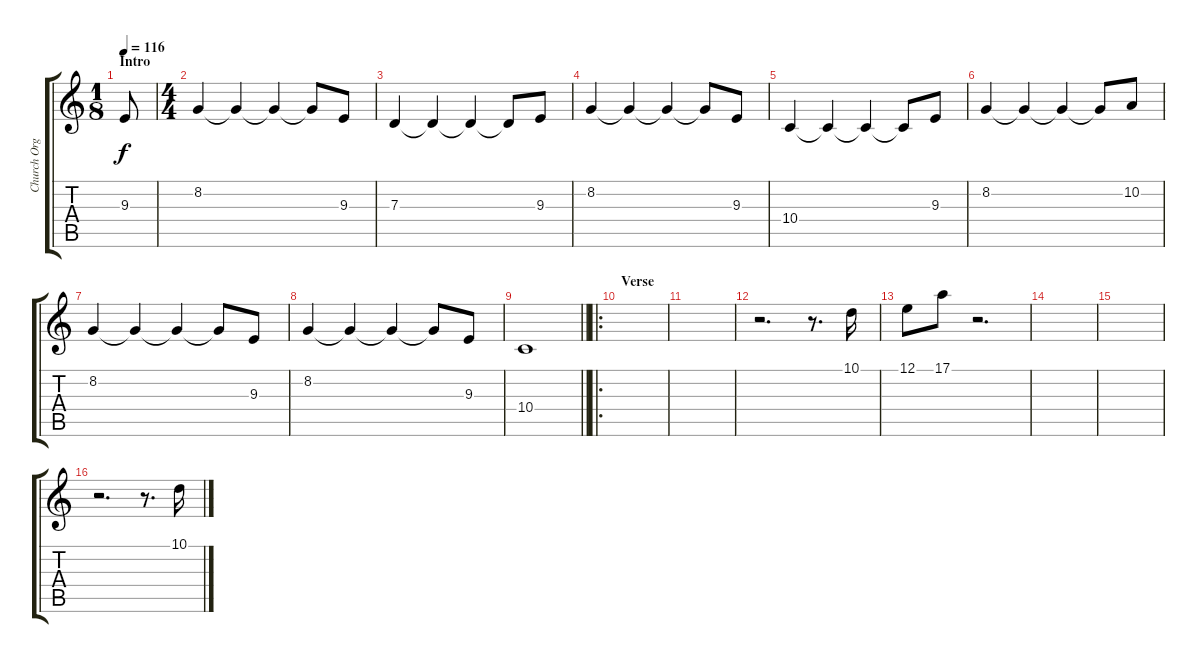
\track ("Church Organ" "Church Org") {instrument churchorgan}
\staff {score tabs}
\tuning (E4 B3 G3 D3 A2 E2) {hide}
\ts (1 8)
\section ("" "Intro")
\tempo 116
\clef g2
\ks c
9.3.8{dy f instrument churchorgan} |
\ts (4 4)
8.2.4 8.2{t}.4 8.2{t}.4 8.2{t}.8 9.3.8 |
7.3.4 7.3{t}.4 7.3{t}.4 7.3{t}.8 9.3.8 |
8.2.4 8.2{t}.4 8.2{t}.4 8.2{t}.8 9.3.8 |
10.4.4 10.4{t}.4 10.4{t}.4 10.4{t}.8 9.3.8 |
8.2.4 8.2{t}.4 8.2{t}.4 8.2{t}.8 10.2.8 |
8.2.4 8.2{t}.4 8.2{t}.4 8.2{t}.8 9.3.8 |
8.2.4 8.2{t}.4 8.2{t}.4 8.2{t}.8 9.3.8 |
\barLineRight lightlight
10.4.1 |
\ro
\section ("" "Verse")
|
|
r.2{d} r.8{d} 10.1.16 |
12.1.8 17.1.8 r.2{d} |
|
|
r.2{d} r.8{d} 10.1.16
